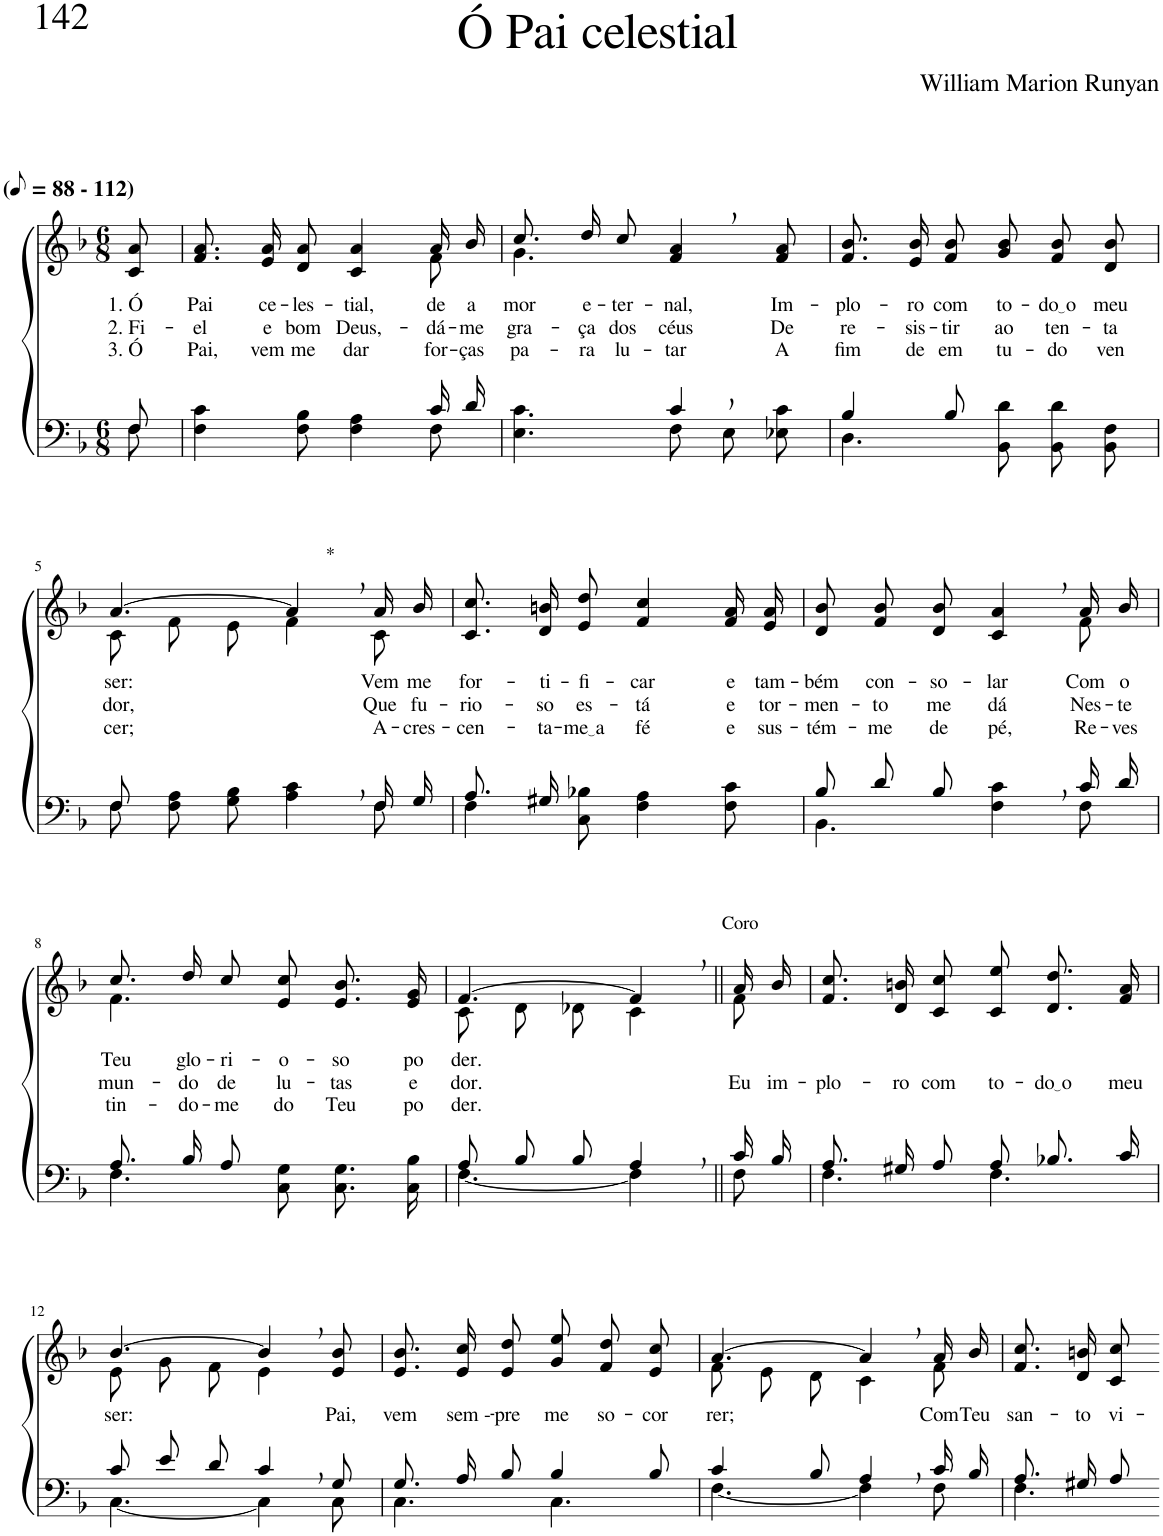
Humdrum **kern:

**kern	**kern	**text	**text	**text
*part2	*part1	*part1	*part1	*part1
*staff2	*staff1	*staff1	*staff1	*staff1
*I"Parte III e IV	*I"Parte I e II	*	*	*
*clefF4	*clefG2	*	*	*
*k[b-]	*k[b-]	*	*	*
*M6/8	*M6/8	*	*	*
*MM44	*MM44	*	*	*
=1	=1	=1	=1	=1
*^	*	*	*	*
!	!	!LO:TX:a:B:t=(	!	!	!
!	!	!LO:TX:a:B:t=- 112)	!	!	!
!	!	!	!LO:LY:b	!LO:LY:b	!LO:LY:b
8F/	8F\	8c/ 8a/	1. Ó	2. Fi-	3. Ó
=2	=2	=2	=2	=2	=2
!	!	!	!LO:LY:b	!LO:LY:b	!LO:LY:b
*	*	*^	*	*	*
4.ryy	4F\ 4c\	8.f/ 8.a/L	8ryy	Pai	-el	Pai,
!	!	!	!	!LO:LY:b	!LO:LY:b	!LO:LY:b
*	*	*v	*v	*	*	*
.	.	16e/ 16a/K	ce-	e	vem
!	!	!	!LO:LY:b	!LO:LY:b	!LO:LY:b
.	8F\ 8B-\	8d/ 8a/J	-les-	bom	me
!	!	!	!LO:LY:b	!LO:LY:b	!LO:LY:b
4ryy	4F\ 4A\	4c/ 4a/	-tial,	Deus,-	dar
!	!	!	!	!LO:LY:b	!
*	*	*^	*	*	*
!	!	!	!	!LO:LY:b	!	!LO:LY:b
16c/LL	8F\	16a/LL	8f\	de	.	for-
!	!	!	!	!LO:LY:b	!LO:LY:b	!LO:LY:b
16d/JJ	.	16b-/JJ	.	a-	-me	-ças
=3	=3	=3	=3	=3	=3	=3
!	!	!	!	!LO:LY:b	!LO:LY:b	!LO:LY:b
4.ryy	4.E\ 4.c\	8.cc/L	4.g\	-mor	gra-	pa-
!	!	!	!	!LO:LY:b	!LO:LY:b	!LO:LY:b
.	.	16dd/K	.	e-	-ça	-ra
!	!	!	!	!LO:LY:b	!LO:LY:b	!LO:LY:b
.	.	8cc/J	.	-ter-	dos	lu-
!	!	!	!	!LO:LY:b	!LO:LY:b	!LO:LY:b
4c,/	8F\L	4f/, 4a/,	4.ryy	-nal,	céus	-tar
.	8E\	.	.	.	.	.
!	!	!	!	!LO:LY:b	!LO:LY:b	!LO:LY:b
8ryy	8E-X\ 8c\J	8f/ 8a/	.	Im-	De	A
*	*	*v	*v	*	*	*
=4	=4	=4	=4	=4	=4
!	!	!	!LO:LY:b	!LO:LY:b	!LO:LY:b
4B-/	4.D\	8.f/ 8.b-/L	-plo-	re-	fim
!	!	!	!LO:LY:b	!LO:LY:b	!LO:LY:b
.	.	16e/ 16b-/K	-ro	-sis-	de
!	!	!	!LO:LY:b	!LO:LY:b	!LO:LY:b
8B-/	.	8f/ 8b-/J	com	-tir	em
!	!	!	!LO:LY:b	!LO:LY:b	!LO:LY:b
4.ryy	8BB-\ 8d\L	8g/ 8b-/L	to-	ao	tu-
!	!	!	!LO:LY:b	!LO:LY:b	!LO:LY:b
.	8BB-\ 8d\	8f/ 8b-/	do o	ten-	-do
!	!	!	!LO:LY:b	!LO:LY:b	!LO:LY:b
.	8BB-\ 8F\J	8d/ 8b-/J	meu	-ta-	ven-
!!LO:LB:g=z
=5	=5	=5	=5	=5	=5
*	*	*^	*	*	*
!	!	!	!	!LO:LY:b	!LO:LY:b	!LO:LY:b
8F\L	8F/L	[4.a/	8c\L	ser:	-dor,	-cer;
8F\ 8A\	2ryy	.	8f\	.	.	.
8G\ 8B-\J	.	.	8e\J	.	.	.
!	!	!LO:TX:a:t=*	!	!	!	!
4A\, 4c\,	.	4a,/]	4f\	.	.	.
!	!	!	!	!LO:LY:b	!LO:LY:b	!LO:LY:b
8F\	16F/L	16a/LL	8c\	Vem	Que	A-
!	!	!	!	!LO:LY:b	!LO:LY:b	!LO:LY:b
.	16G/JJ	16b-/JJ	.	me	fu-	-cres-
*	*	*v	*v	*	*	*
=6	=6	=6	=6	=6	=6
!	!	!	!LO:LY:b	!LO:LY:b	!LO:LY:b
8.A/L	4F\	8.c/ 8.cc/L	for-	-rio-	-cen-
!	!	!	!LO:LY:b	!LO:LY:b	!LO:LY:b
16G#X/Jk	.	16d/ 16bn/K	-ti-	-so	-ta-
!	!	!	!LO:LY:b	!LO:LY:b	!LO:LY:b
8ryy	8C\ 8B-X\	8e/ 8dd/J	-fi-	es-	me a
!	!	!	!LO:LY:b	!LO:LY:b	!LO:LY:b
4.ryy	4F\ 4A\	4f/ 4cc/	-car	-tá	fé
!	!	!	!LO:LY:b	!LO:LY:b	!LO:LY:b
.	8F\ 8c\	16f/ 16a/LL	e	e	e
!	!	!	!LO:LY:b	!LO:LY:b	!LO:LY:b
.	.	16e/ 16a/JJ	tam-	tor-	sus-
=7	=7	=7	=7	=7	=7
!	!	!	!LO:LY:b	!LO:LY:b	!LO:LY:b
*	*	*^	*	*	*
8B-/L	4.BB-\	8d/ 8b-/L	8ryy	-bém	-men-	-tém-
!	!	!	!	!LO:LY:b	!LO:LY:b	!LO:LY:b
*	*	*v	*v	*	*	*
8d/	.	8f/ 8b-/	con-	-to	-me
!	!	!	!LO:LY:b	!LO:LY:b	!LO:LY:b
8B-/J	.	8d/ 8b-/J	-so-	me	de
!	!	!	!LO:LY:b	!LO:LY:b	!LO:LY:b
4ryy	4F\ 4c\	4c/, 4a/,	-lar	dá	pé,
*	*	*^	*	*	*
!	!	!	!	!LO:LY:b	!LO:LY:b	!LO:LY:b
16c/LL	8F\	16a/LL	8f\	Com	Nes-	Re-
!	!	!	!	!LO:LY:b	!LO:LY:b	!LO:LY:b
16d/JJ	.	16b-/JJ	.	o	-te	-ves-
!!LO:LB:g=z	!!
=8	=8	=8	=8	=8	=8	=8
!	!	!	!	!LO:LY:b	!LO:LY:b	!LO:LY:b
8.A/L	4.F\	8.cc/L	4.f\	Teu	mun-	-tin-
!	!	!	!	!LO:LY:b	!LO:LY:b	!LO:LY:b
16B-/K	.	16dd/K	.	glo-	-do	-do-
!	!	!	!	!LO:LY:b	!LO:LY:b	!LO:LY:b
8A/J	.	8cc/J	.	-ri-	de	-me
!	!	!	!	!LO:LY:b	!LO:LY:b	!LO:LY:b
4.ryy	8C\ 8G\L	8e/ 8cc/L	4.ryy	-o-	lu-	do
!	!	!	!	!LO:LY:b	!LO:LY:b	!LO:LY:b
.	8.C\ 8.G\	8.e/ 8.b-/	.	-so	-tas	Teu
!	!	!	!	!LO:LY:b	!LO:LY:b	!LO:LY:b
.	16C\ 16B-\Jk	16e/ 16g/Jk	.	po-	e	po-
=9	=9	=9	=9	=9	=9	=9
!	!	!	!	!LO:LY:b	!LO:LY:b	!LO:LY:b
*	*	*	*^	*	*	*
8A/L	[4.F\	[4.f/	8c\L	2ryy	-der.	dor.	der.
8B-/	.	.	8d\	.	.	.	.
8B-/J	.	.	8d-X\J	.	.	.	.
4A,/	4F\]	4f,/]	4c\	.	.	.	.
!	!	!	!	!LO:TX:a:t=Coro	!	!	!
.	.	.	.	8ryy	.	.	.
=10||	=10||	=10||	=10||	=10||	=10||	=10||	=10||
!	!	!	!	!	!	!LO:LY:b	!
*	*	*	*v	*v	*	*	*
16c/LL	8F\	16a/LL	8f\	.	Eu	.
!	!	!	!	!	!LO:LY:b	!
16B-/JJ	.	16b-/JJ	.	.	im-	.
*	*	*v	*v	*	*	*
=11	=11	=11	=11	=11	=11
!	!	!	!	!LO:LY:b	!
8.A/L	4.F\	8.f/ 8.cc/L	.	-plo-	.
!	!	!	!	!LO:LY:b	!
16G#X/K	.	16d/ 16bn/K	.	-ro	.
!	!	!	!	!LO:LY:b	!
8A/J	.	8c/ 8cc/J	.	com	.
!	!	!	!	!LO:LY:b	!
8A/L	4.F\	8c/ 8ee/L	.	to-	.
!	!	!	!	!LO:LY:b	!
8.B-X/	.	8.d/ 8.dd/	.	do o	.
!	!	!	!	!LO:LY:b	!
16c/Jk	.	16f/ 16a/Jk	.	meu	.
!!LO:LB:g=z
=12	=12	=12	=12	=12	=12
*k[b-]	*	*k[b-]	*	*	*
*	*	*^	*	*	*
!	!	!	!	!LO:LY:b	!	!
8c/L	[4.C\	[4.b-/	8e\L	ser:	.	.
8e/	.	.	8g\J	.	.	.
8d/J	.	.	8f\	.	.	.
4c,/	4C\]	4b-,/]	4e\	.	.	.
!	!	!	!	!LO:LY:b	!	!
8G/	8C\	8e/ 8b-/	8ryy	Pai,	.	.
=13	=13	=13	=13	=13	=13	=13
!	!	!	!	!LO:LY:b	!	!
*	*	*v	*v	*	*	*
8.G/L	4.C\	8.e/ 8.b-/L	vem	.	.
!	!	!	!LO:LY:b	!	!
16A/K	.	16e/ 16cc/K	sem --	.	.
!	!	!	!LO:LY:b	!	!
8B-/J	.	8e/ 8dd/J	-pre	.	.
!	!	!	!LO:LY:b	!	!
4B-/	4.C\	8g/ 8ee/L	me	.	.
!	!	!	!LO:LY:b	!	!
.	.	8f/ 8dd/	so-	.	.
!	!	!	!LO:LY:b	!	!
8B-/	.	8e/ 8cc/J	-cor-	.	.
=14	=14	=14	=14	=14	=14
*	*	*^	*	*	*
!	!	!	!	!LO:LY:b	!	!
4c/	[4.F\	[4.a/	8f\L	-rer;	.	.
.	.	.	8e\	.	.	.
8B-/	.	.	8d\J	.	.	.
4A,/	4F\]	4a,/]	4c\	.	.	.
!	!	!	!	!LO:LY:b	!	!
16c/LL	8F\	16a/LL	8f\	Com	.	.
!	!	!	!	!LO:LY:b	!	!
16B-/JJ	.	16b-/JJ	.	Teu	.	.
*	*	*v	*v	*	*	*
=15	=15	=15	=15	=15	=15
!	!	!	!LO:LY:b	!	!
8.A/L	4.F\	8.f/ 8.cc/L	san-	.	.
!	!	!	!LO:LY:b	!	!
16G#X/K	.	16d/ 16bn/K	-to	.	.
!	!	!	!LO:LY:b	!	!
8A/J	.	8c/ 8cc/J	vi-	.	.
*v	*v	*	*	*	*
=-	=-	=-	=-	=-
*-	*-	*-	*-	*-
